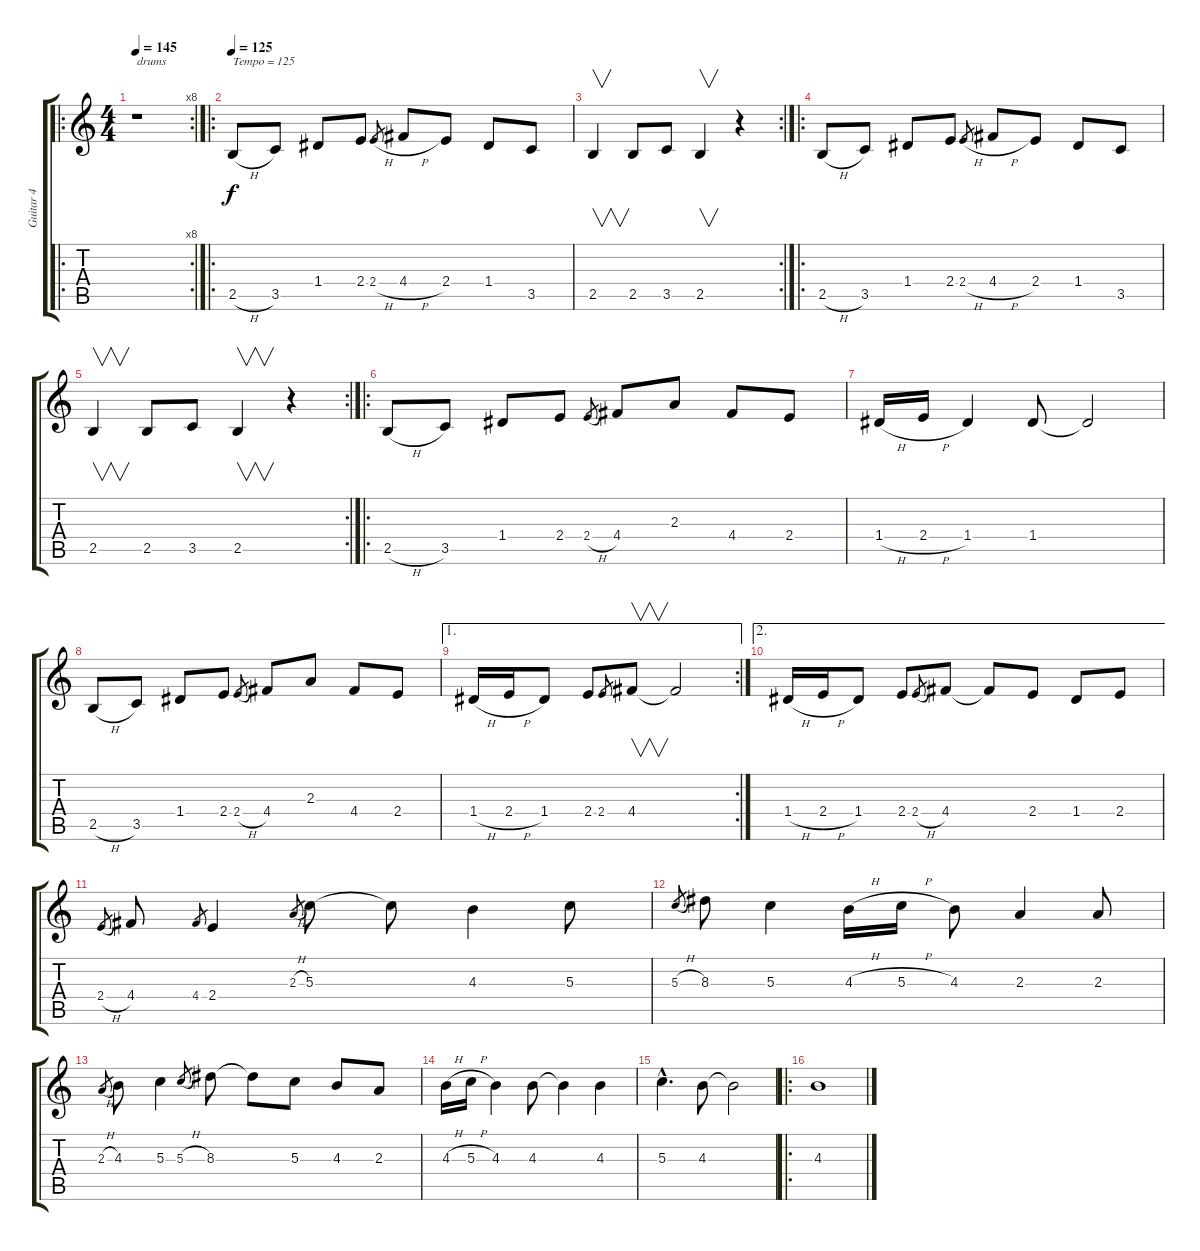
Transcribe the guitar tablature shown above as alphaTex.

\track ("Guitar 4" "Guitar 4") {instrument electricguitarclean}
\staff {score tabs}
\tuning (E4 B3 G3 D3 A2 E2) {hide}
\ro
\rc 8
\ts (4 4)
\tempo 145
\clef g2
\ks c
r.1{txt "drums" dy f} |
\ro
\tempo 125
2.5{h}.8{txt "Tempo = 125"} 3.5.8 1.4.8 2.4.8 2.4{h}.8{gr} 4.4{h}.8 2.4.8 1.4.8 3.5.8 |
\rc 2
2.5.4{v} 2.5.8 3.5.8 2.5.4{v} r.4 |
\ro
2.5{h}.8 3.5.8 1.4.8 2.4.8 2.4{h}.8{gr} 4.4{h}.8 2.4.8 1.4.8 3.5.8 |
\rc 2
2.5.4{v} 2.5.8 3.5.8 2.5.4{v} r.4 |
\ro
2.5{h}.8 3.5.8 1.4.8 2.4.8 2.4{h}.8{gr} 4.4.8 2.3.8 4.4.8 2.4.8 |
1.4{h}.16 2.4{h}.16 1.4.4 1.4.8 1.4{t}.2 |
2.5{h}.8 3.5.8 1.4.8 2.4.8 2.4{h}.8{gr} 4.4.8 2.3.8 4.4.8 2.4.8 |
\ae 1
\rc 2
1.4{h}.16 2.4{h}.16 1.4.8 2.4.8 2.4.8{gr} 4.4.8{v} 4.4{t}.2 |
\ae 2
1.4{h}.16 2.4{h}.16 1.4.8 2.4.8 2.4{h}.8{gr} 4.4.8 4.4{t}.8 2.4.8 1.4.8 2.4.8 |
2.4{h}.8{gr} 4.4.8 4.4.8{gr} 2.4.4 2.3{h}.8{gr} 5.3.8 5.3{t}.8 4.3.4 5.3.8 |
5.3{h}.8{gr} 8.3.8 5.3.4 4.3{h}.16 5.3{h}.16 4.3.8 2.3.4 2.3.8 |
2.3{h}.8{gr} 4.3.8 5.3.4 5.3{h}.8{gr} 8.3.8 8.3{t}.8 5.3.8 4.3.8 2.3.8 |
4.3{h}.16 5.3{h}.16 4.3.4 4.3.8 4.3{t}.4 4.3.4 |
5.3{hac}.4{d} 4.3.8 4.3{t}.2 |
\ro
4.3.1
